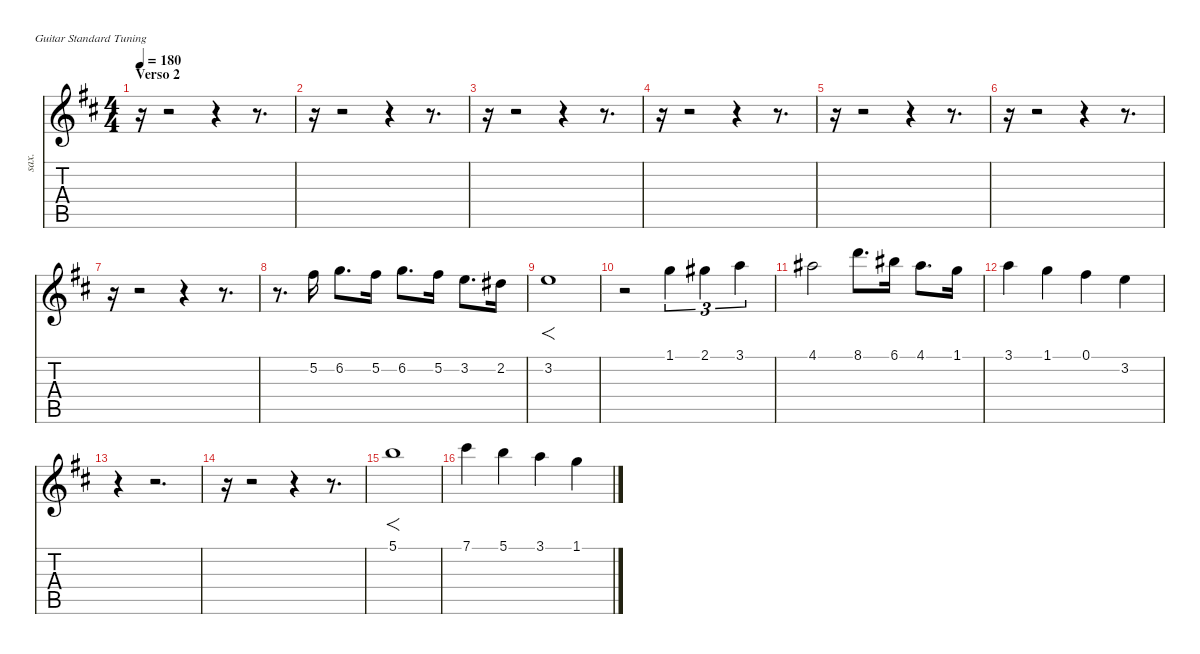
\defaultSystemsLayout 4
\hideDynamics
\bracketExtendMode nobrackets
\otherSystemsTrackNameOrientation horizontal
\track ("Sax. T" "sax.") {instrument tenorsax}
\staff {score tabs}
\tuning (E4 B3 G3 D3 A2 E2)
\displaytranspose 14
\ts (4 4)
\section ("" "Verso 2")
\tempo 180
\clef g2
\ks d
r.16{dy f beam Down} r.2{beam Down} r.4{beam Down} r.8{d beam Down} |
r.16{beam Down} r.2{beam Down} r.4{beam Down} r.8{d beam Down} |
r.16{beam Down} r.2{beam Down} r.4{beam Down} r.8{d beam Down} |
r.16{beam Down} r.2{beam Down} r.4{beam Down} r.8{d beam Down} |
r.16{beam Down} r.2{beam Down} r.4{beam Down} r.8{d beam Down} |
r.16{beam Down} r.2{beam Down} r.4{beam Down} r.8{d beam Down} |
r.16{beam Down} r.2{beam Down} r.4{beam Down} r.8{d beam Down} |
r.8{d beam Down} 5.2{acc #}.16{beam Down} 6.2{acc forcenatural}.8{d beam Down} 5.2{acc #}.16{beam Down} 6.2{acc forcenatural}.8{d beam Down} 5.2{acc #}.16{beam Down} 3.2{acc forcenatural}.8{d beam Down} 2.2{acc #}.16{beam Down} |
3.2{acc forcenatural}.1{f beam Down} |
r.2{beam Down} 1.1{acc forcenatural}.4{tu (3 2) beam Down} 2.1{acc #}.4{tu (3 2) beam Down} 3.1{acc forcenatural}.4{tu (3 2) beam Down} |
4.1{acc #}.2{beam Down} 8.1{acc forcenatural}.8{d beam Down} 6.1{acc #}.16{beam Down} 4.1{acc #}.8{d beam Down} 1.1{acc forcenatural}.16{beam Down} |
3.1{acc forcenatural}.4{beam Down} 1.1{acc forcenatural}.4{beam Down} 0.1{acc #}.4{beam Down} 3.2{acc forcenatural}.4{beam Down} |
r.4{beam Down} r.2{d beam Down} |
r.16{beam Down} r.2{beam Down} r.4{beam Down} r.8{d beam Down} |
5.1{acc forcenatural}.1{f beam Down} |
7.1{acc #}.4{beam Down} 5.1{acc forcenatural}.4{beam Down} 3.1{acc forcenatural}.4{beam Down} 1.1{acc forcenatural}.4{beam Down}
